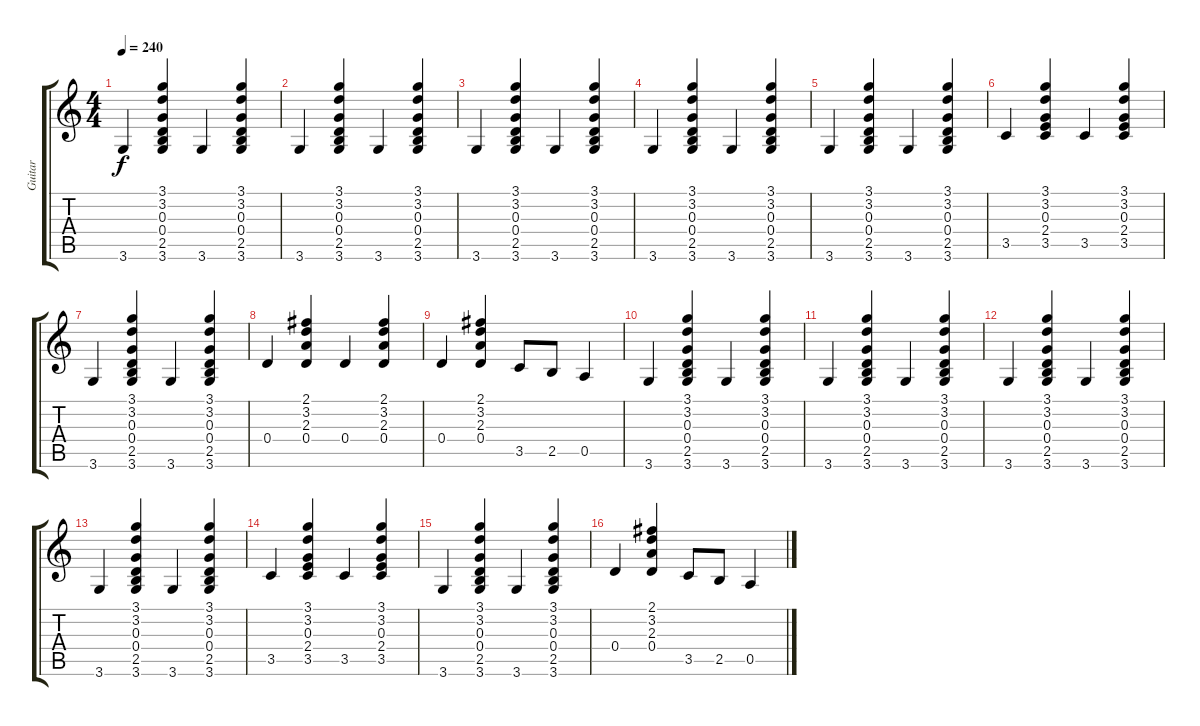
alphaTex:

\track ("Guitar" "Guitar") {instrument acousticguitarsteel}
\staff {score tabs}
\tuning (E4 B3 G3 D3 A2 E2) {hide}
\ts (4 4)
\tempo 240
\clef g2
\ks c
3.6.4{dy f} (3.1 3.2 0.3 0.4 2.5 3.6).4 3.6.4 (3.1 3.2 0.3 0.4 2.5 3.6).4 |
3.6.4 (3.1 3.2 0.3 0.4 2.5 3.6).4 3.6.4 (3.1 3.2 0.3 0.4 2.5 3.6).4 |
3.6.4 (3.1 3.2 0.3 0.4 2.5 3.6).4 3.6.4 (3.1 3.2 0.3 0.4 2.5 3.6).4 |
3.6.4 (3.1 3.2 0.3 0.4 2.5 3.6).4 3.6.4 (3.1 3.2 0.3 0.4 2.5 3.6).4 |
3.6.4 (3.1 3.2 0.3 0.4 2.5 3.6).4 3.6.4 (3.1 3.2 0.3 0.4 2.5 3.6).4 |
3.5.4 (3.1 3.2 0.3 2.4 3.5).4 3.5.4 (3.1 3.2 0.3 2.4 3.5).4 |
3.6.4 (3.1 3.2 0.3 0.4 2.5 3.6).4 3.6.4 (3.1 3.2 0.3 0.4 2.5 3.6).4 |
0.4.4 (2.1 3.2 2.3 0.4).4 0.4.4 (2.1 3.2 2.3 0.4).4 |
0.4.4 (2.1 3.2 2.3 0.4).4 3.5.8 2.5.8 0.5.4 |
3.6.4 (3.1 3.2 0.3 0.4 2.5 3.6).4 3.6.4 (3.1 3.2 0.3 0.4 2.5 3.6).4 |
3.6.4 (3.1 3.2 0.3 0.4 2.5 3.6).4 3.6.4 (3.1 3.2 0.3 0.4 2.5 3.6).4 |
3.6.4 (3.1 3.2 0.3 0.4 2.5 3.6).4 3.6.4 (3.1 3.2 0.3 0.4 2.5 3.6).4 |
3.6.4 (3.1 3.2 0.3 0.4 2.5 3.6).4 3.6.4 (3.1 3.2 0.3 0.4 2.5 3.6).4 |
3.5.4 (3.1 3.2 0.3 2.4 3.5).4 3.5.4 (3.1 3.2 0.3 2.4 3.5).4 |
3.6.4 (3.1 3.2 0.3 0.4 2.5 3.6).4 3.6.4 (3.1 3.2 0.3 0.4 2.5 3.6).4 |
0.4.4 (2.1 3.2 2.3 0.4).4 3.5.8 2.5.8 0.5.4
